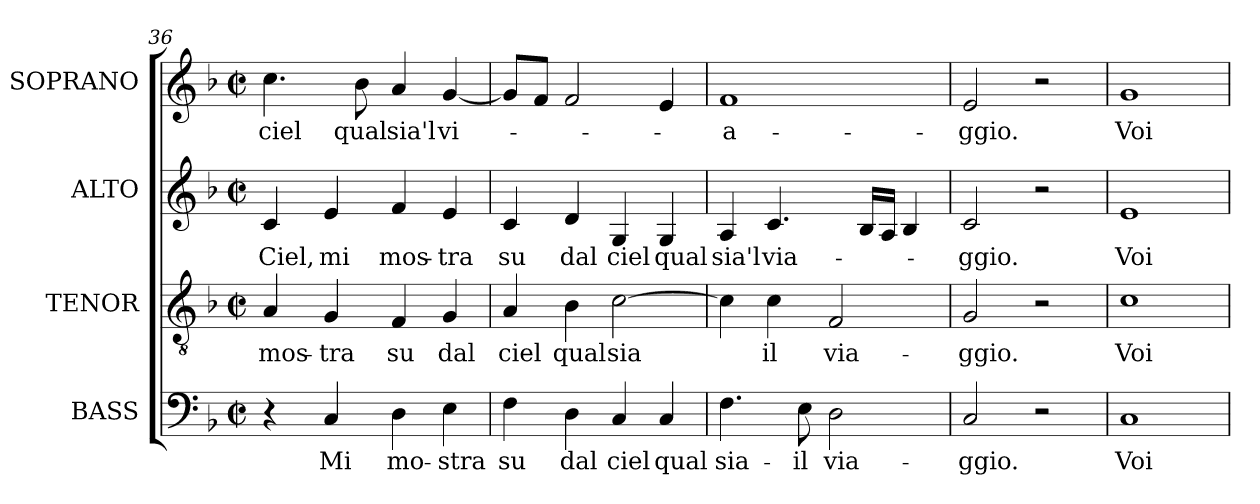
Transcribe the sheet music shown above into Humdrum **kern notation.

**kern	**text	**kern	**text	**kern	**text	**kern	**text
*part4	*part4	*part3	*part3	*part2	*part2	*part1	*part1
*staff4	*staff4	*staff3	*staff3	*staff2	*staff2	*staff1	*staff1
*I"BASS	*	*I"TENOR	*	*I"ALTO	*	*I"SOPRANO	*
*I'B.	*	*I'T.	*	*I'A.	*	*I'S.	*
*clefF4	*	*clefGv2	*	*clefG2	*	*clefG2	*
*	*	*ITrd7c12	*	*	*	*	*
*k[b-]	*	*k[b-]	*	*k[b-]	*	*k[b-]	*
*F:	*	*F:	*	*F:	*	*F:	*
*M2/2	*	*M2/2	*	*M2/2	*	*M2/2	*
*met(c|)	*	*met(c|)	*	*met(c|)	*	*met(c|)	*
=36	=36	=36	=36	=36	=36	=36	=36
!	!	!	!LO:LY:b:color=#000000	!	!	!	!
!	!	!	!	!	!LO:LY:b:color=#000000	!	!
!	!	!	!	!	!	!	!LO:LY:b:color=#000000
4r	.	4AAi/	mos-	4ci/	Ciel,	4.cci\	ciel
!	!LO:LY:b:color=#000000	!	!	!	!	!	!
!	!	!	!LO:LY:b:color=#000000	!	!	!	!
!	!	!	!	!	!LO:LY:b:color=#000000	!	!
4Ci/	Mi	4GGi/	-tra	4ei/	mi	.	.
!	!	!	!	!	!	!	!LO:LY:b:color=#000000
.	.	.	.	.	.	8b-i\	qual
!	!LO:LY:b:color=#000000	!	!	!	!	!	!
!	!	!	!LO:LY:b:color=#000000	!	!	!	!
!	!	!	!	!	!LO:LY:b:color=#000000	!	!
!	!	!	!	!	!	!	!LO:LY:b:color=#000000
4Di\	mo-	4FFi/	su	4fi/	mos-	4ai/	sia'l
!	!LO:LY:b:color=#000000	!	!	!	!	!	!
!	!	!	!LO:LY:b:color=#000000	!	!	!	!
!	!	!	!	!	!LO:LY:b:color=#000000	!	!
!	!	!	!	!	!	!	!LO:LY:b:color=#000000
4Ei\	-stra	4GGi/	dal	4ei/	-tra	[4gi/	vi-
=37	=37	=37	=37	=37	=37	=37	=37
!	!LO:LY:b:color=#000000	!	!	!	!	!	!
!	!	!	!LO:LY:b:color=#000000	!	!	!	!
!	!	!	!	!	!LO:LY:b:color=#000000	!	!
4Fi\	su	4AAi/	ciel	4ci/	su	8gi/L]	.
.	.	.	.	.	.	8fi/J	.
!	!LO:LY:b:color=#000000	!	!	!	!	!	!
!	!	!	!LO:LY:b:color=#000000	!	!	!	!
!	!	!	!	!	!LO:LY:b:color=#000000	!	!
4Di\	dal	4BB-i\	qual	4di/	dal	2fi/	.
!	!LO:LY:b:color=#000000	!	!	!	!	!	!
!	!	!	!LO:LY:b:color=#000000	!	!	!	!
!	!	!	!	!	!LO:LY:b:color=#000000	!	!
4Ci/	ciel	[2Ci\	sia	4Gi/	ciel	.	.
!	!LO:LY:b:color=#000000	!	!	!	!	!	!
!	!	!	!	!	!LO:LY:b:color=#000000	!	!
4Ci/	qual	.	.	4Gi/	qual	4ei/	.
=38	=38	=38	=38	=38	=38	=38	=38
!	!LO:LY:b:color=#000000	!	!	!	!	!	!
!	!	!	!	!	!LO:LY:b:color=#000000	!	!
!	!	!	!	!	!	!	!LO:LY:b:color=#000000
4.Fi\	sia-	4Ci\]	.	4Ai/	sia'l	1fi	-a-
!	!	!	!LO:LY:b:color=#000000	!	!	!	!
!	!	!	!	!	!LO:LY:b:color=#000000	!	!
.	.	4Ci\	il	4.ci/	via-	.	.
!	!LO:LY:b:color=#000000	!	!	!	!	!	!
8Ei\	-il	.	.	.	.	.	.
!	!LO:LY:b:color=#000000	!	!	!	!	!	!
!	!	!	!LO:LY:b:color=#000000	!	!	!	!
2Di\	via-	2FFi/	via-	.	.	.	.
.	.	.	.	16B-i/LL	.	.	.
.	.	.	.	16Ai/JJ	.	.	.
.	.	.	.	4B-i/	.	.	.
=39	=39	=39	=39	=39	=39	=39	=39
!	!LO:LY:b:color=#000000	!	!	!	!	!	!
!	!	!	!LO:LY:b:color=#000000	!	!	!	!
!	!	!	!	!	!LO:LY:b:color=#000000	!	!
!	!	!	!	!	!	!	!LO:LY:b:color=#000000
2Ci/	-ggio.	2GGi/	-ggio.	2ci/	-ggio.	2ei/	-ggio.
2r	.	2r	.	2r	.	2r	.
=40	=40	=40	=40	=40	=40	=40	=40
!	!LO:LY:b:color=#000000	!	!	!	!	!	!
!	!	!	!LO:LY:b:color=#000000	!	!	!	!
!	!	!	!	!	!LO:LY:b:color=#000000	!	!
!	!	!	!	!	!	!	!LO:LY:b:color=#000000
1Ci	Voi	1Ci	Voi	1ei	Voi	1gi	Voi
=	=	=	=	=	=	=	=
*-	*-	*-	*-	*-	*-	*-	*-
